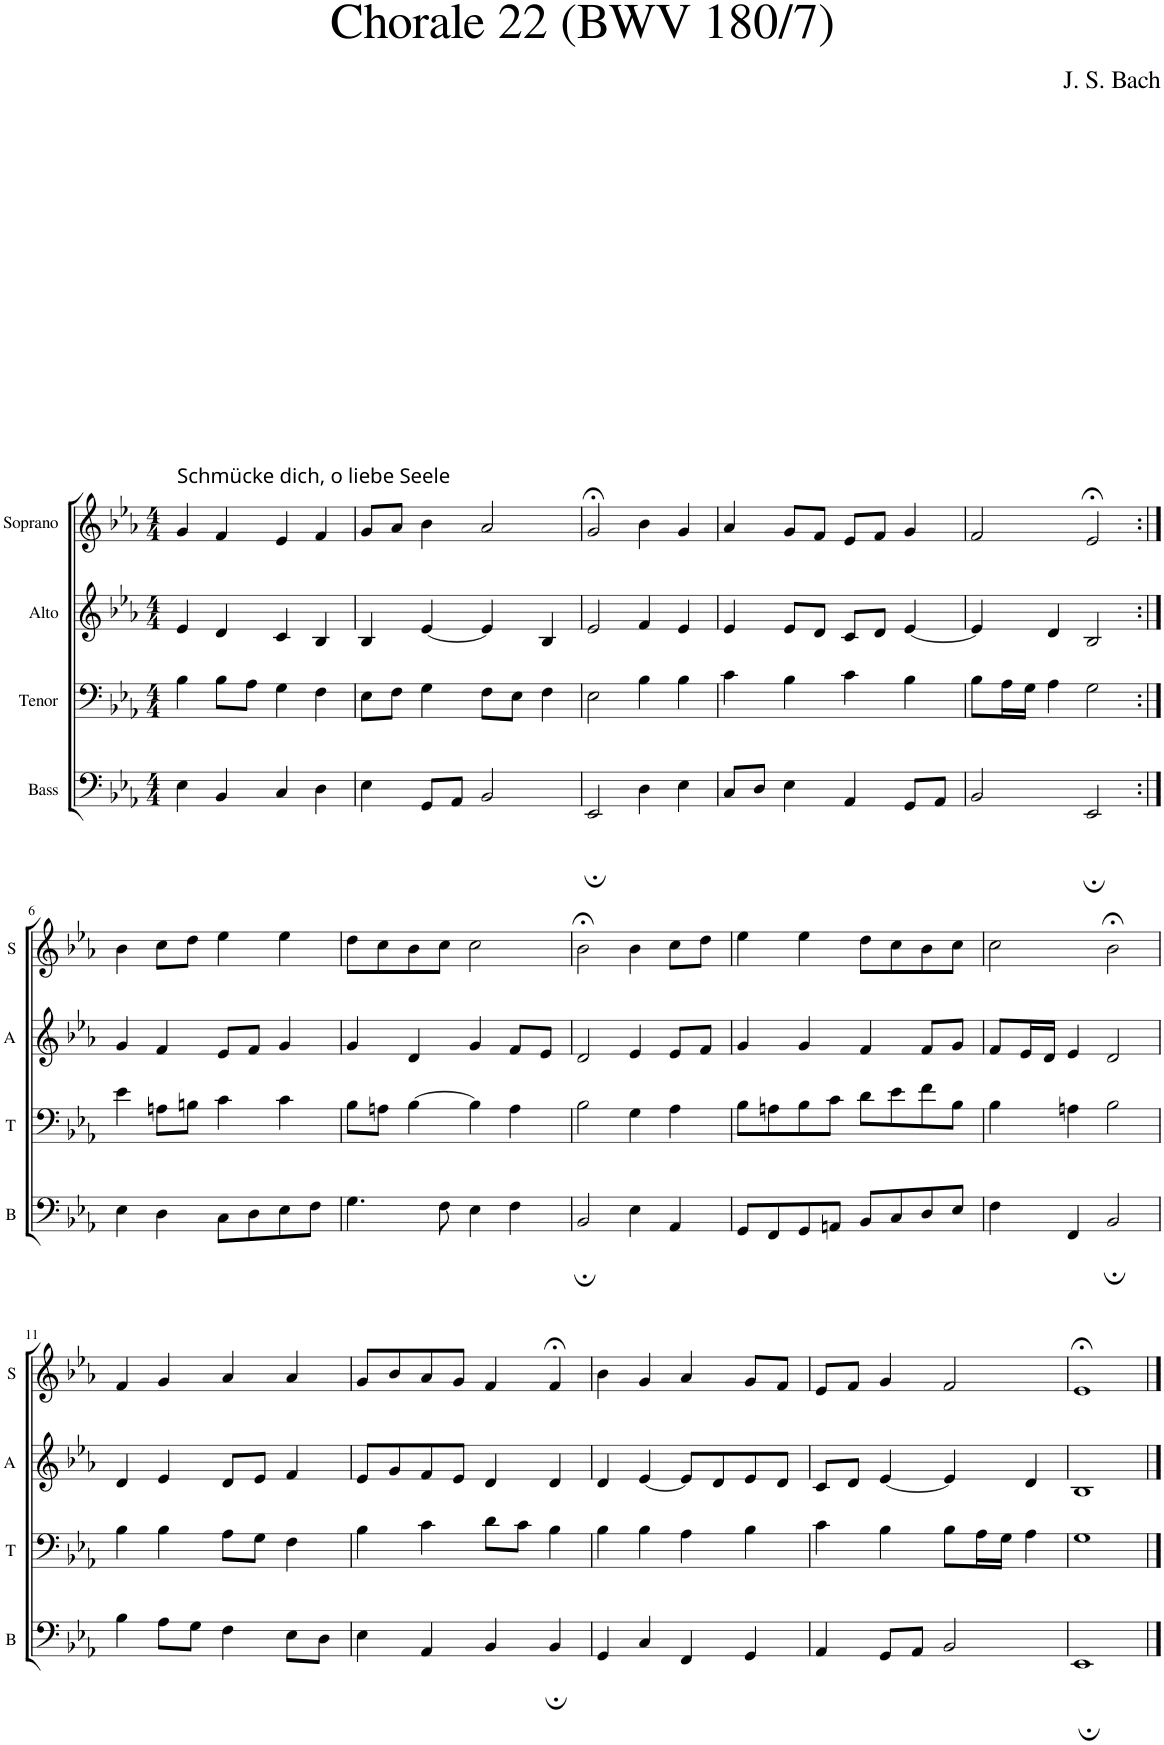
**kern	**kern	**kern	**kern
*part4	*part3	*part2	*part1
*staff4	*staff3	*staff2	*staff1
*I"Bass	*I"Tenor	*I"Alto	*I"Soprano
*I'B	*I'T	*I'A	*I'S
*clefF4	*clefF4	*clefG2	*clefG2
*k[b-e-a-]	*k[b-e-a-]	*k[b-e-a-]	*k[b-e-a-]
*M4/4	*M4/4	*M4/4	*M4/4
=1	=1	=1	=1
!	!	!	!LO:TX:a:t=Schmücke dich, o liebe Seele
4E-\	4B-\	4e-/	4g/
4BB-/	8B-\L	4d/	4f/
.	8A-\J	.	.
4C/	4G\	4c/	4e-/
4D\	4F\	4B-/	4f/
=2	=2	=2	=2
4E-\	8E-\L	4B-/	8g/L
.	8F\J	.	8a-/J
8GG/L	4G\	[4e-/	4b-\
8AA-/J	.	.	.
2BB-/	8F\L	4e-/]	2a-/
.	8E-\J	.	.
.	4F\	4B-/	.
=3	=3	=3	=3
2EE-;/	2E-\	2e-/	2g;</
4D\	4B-\	4f/	4b-\
4E-\	4B-\	4e-/	4g/
=4	=4	=4	=4
8C/L	4c\	4e-/	4a-/
8D/J	.	.	.
4E-\	4B-\	8e-/L	8g/L
.	.	8d/J	8f/J
4AA-/	4c\	8c/L	8e-/L
.	.	8d/J	8f/J
8GG/L	4B-\	[4e-/	4g/
8AA-/J	.	.	.
=5	=5	=5	=5
2BB-/	8B-\L	4e-/]	2f/
.	16A-\L	.	.
.	16G\JJ	.	.
.	4A-\	4d/	.
2EE-;/	2G\	2B-/	2e-;</
!!LO:LB:g=z
=6:|!	=6:|!	=6:|!	=6:|!
4E-\	4e-\	4g/	4b-\
4D\	8An\L	4f/	8cc\L
.	8Bn\J	.	8dd\J
8C\L	4c\	8e-/L	4ee-\
8D\	.	8f/J	.
8E-\	4c\	4g/	4ee-\
8F\J	.	.	.
=7	=7	=7	=7
4.G\	8B-\L	4g/	8dd\L
.	8An\J	.	8cc\
.	[4B-\	4d/	8b-\
8F\	.	.	8cc\J
4E-\	4B-\]	4g/	2cc\
4F\	4A\	8f/L	.
.	.	8e-/J	.
=8	=8	=8	=8
2BB-;/	2B-\	2d/	2b-;<\
4E-\	4G\	4e-/	4b-\
4AA-/	4A-\	8e-/L	8cc\L
.	.	8f/J	8dd\J
=9	=9	=9	=9
8GG/L	8B-\L	4g/	4ee-\
8FF/	8An\	.	.
8GG/	8B-\	4g/	4ee-\
8AAn/J	8c\J	.	.
8BB-/L	8d\L	4f/	8dd\L
8C/	8e-\	.	8cc\
8D/	8f\	8f/L	8b-\
8E-/J	8B-\J	8g/J	8cc\J
=10	=10	=10	=10
4F\	4B-\	8f/L	2cc\
.	.	16e-/L	.
.	.	16d/JJ	.
4FF/	4An\	4e-/	.
2BB-;/	2B-\	2d/	2b-;<\
!!LO:LB:g=z
=11	=11	=11	=11
4B-\	4B-\	4d/	4f/
8A-\L	4B-\	4e-/	4g/
8G\J	.	.	.
4F\	8A-\L	8d/L	4a-/
.	8G\J	8e-/J	.
8E-\L	4F\	4f/	4a-/
8D\J	.	.	.
=12	=12	=12	=12
4E-\	4B-\	8e-/L	8g/L
.	.	8g/	8b-/
4AA-/	4c\	8f/	8a-/
.	.	8e-/J	8g/J
4BB-/	8d\L	4d/	4f/
.	8c\J	.	.
4BB-;/	4B-\	4d/	4f;</
=13	=13	=13	=13
4GG/	4B-\	4d/	4b-\
4C/	4B-\	[4e-/	4g/
4FF/	4A-\	8e-/L]	4a-/
.	.	8d/	.
4GG/	4B-\	8e-/	8g/L
.	.	8d/J	8f/J
=14	=14	=14	=14
4AA-/	4c\	8c/L	8e-/L
.	.	8d/J	8f/J
8GG/L	4B-\	[4e-/	4g/
8AA-/J	.	.	.
2BB-/	8B-\L	4e-/]	2f/
.	16A-\L	.	.
.	16G\JJ	.	.
.	4A-\	4d/	.
=15	=15	=15	=15
1EE-;	1G	1B-	1e-;<
==	==	==	==
*-	*-	*-	*-
